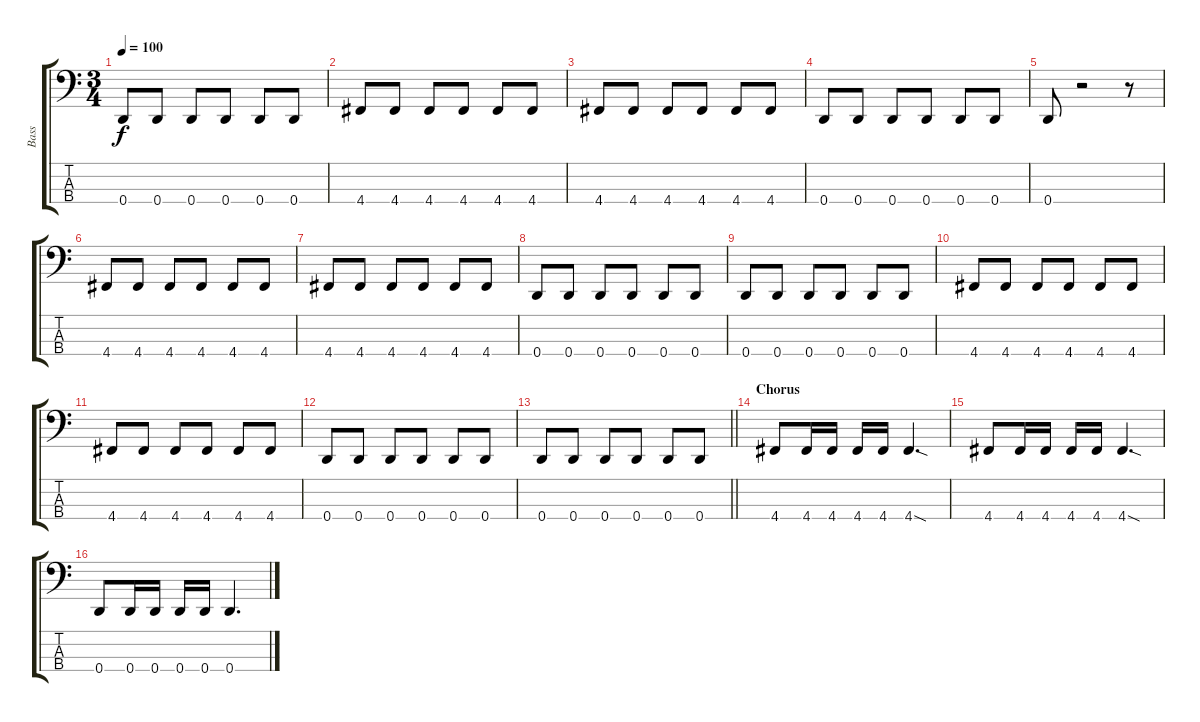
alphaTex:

\track ("Bass" "Bass") {instrument electricbasspick}
\staff {score tabs}
\tuning (G2 D2 A1 D1) {hide}
\ts (3 4)
\tempo 100
\clef f4
\ks c
0.4.8{dy f} 0.4.8 0.4.8 0.4.8 0.4.8 0.4.8 |
4.4.8 4.4.8 4.4.8 4.4.8 4.4.8 4.4.8 |
4.4.8 4.4.8 4.4.8 4.4.8 4.4.8 4.4.8 |
0.4.8 0.4.8 0.4.8 0.4.8 0.4.8 0.4.8 |
0.4.8 r.2 r.8 |
4.4.8 4.4.8 4.4.8 4.4.8 4.4.8 4.4.8 |
4.4.8 4.4.8 4.4.8 4.4.8 4.4.8 4.4.8 |
0.4.8 0.4.8 0.4.8 0.4.8 0.4.8 0.4.8 |
0.4.8 0.4.8 0.4.8 0.4.8 0.4.8 0.4.8 |
4.4.8 4.4.8 4.4.8 4.4.8 4.4.8 4.4.8 |
4.4.8 4.4.8 4.4.8 4.4.8 4.4.8 4.4.8 |
0.4.8 0.4.8 0.4.8 0.4.8 0.4.8 0.4.8 |
\barLineRight lightlight
0.4.8 0.4.8 0.4.8 0.4.8 0.4.8 0.4.8 |
\section ("" "Chorus")
4.4.8 4.4.16 4.4.16 4.4.16 4.4.16 4.4{sod}.4{d} |
4.4.8 4.4.16 4.4.16 4.4.16 4.4.16 4.4{sod}.4{d} |
0.4.8 0.4.16 0.4.16 0.4.16 0.4.16 0.4.4{d}
